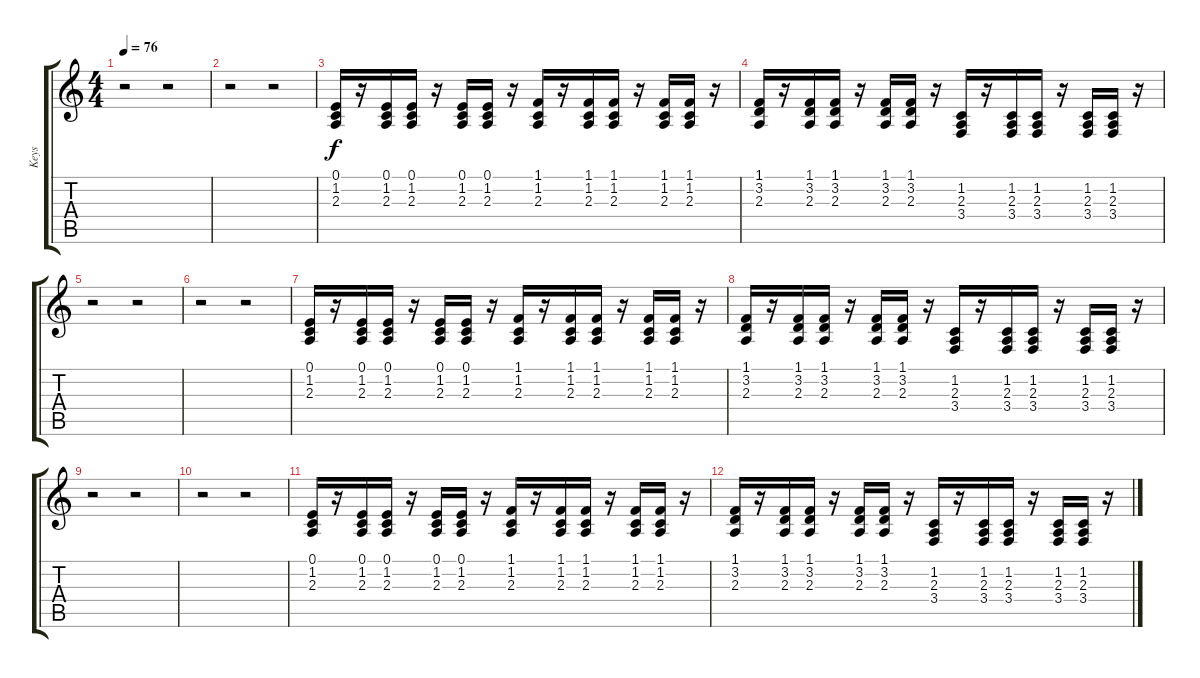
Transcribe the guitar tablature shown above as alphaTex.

\track ("Keys" "Keys") {instrument churchorgan}
\staff {score tabs}
\tuning (E4 B3 G3 D3 A2 E2) {hide}
\ts (4 4)
\tempo 76
\clef g2
\ks c
r.2{dy f} r.2 |
r.2 r.2 |
(0.1 1.2 2.3).16 r.16 (0.1 1.2 2.3).16 (0.1 1.2 2.3).16 r.16 (0.1 1.2 2.3).16 (0.1 1.2 2.3).16 r.16 (1.1 1.2 2.3).16 r.16 (1.1 1.2 2.3).16 (1.1 1.2 2.3).16 r.16 (1.1 1.2 2.3).16 (1.1 1.2 2.3).16 r.16 |
(1.1 3.2 2.3).16 r.16 (1.1 3.2 2.3).16 (1.1 3.2 2.3).16 r.16 (1.1 3.2 2.3).16 (1.1 3.2 2.3).16 r.16 (1.2 2.3 3.4).16 r.16 (1.2 2.3 3.4).16 (1.2 2.3 3.4).16 r.16 (1.2 2.3 3.4).16 (1.2 2.3 3.4).16 r.16 |
r.2 r.2 |
r.2 r.2 |
(0.1 1.2 2.3).16 r.16 (0.1 1.2 2.3).16 (0.1 1.2 2.3).16 r.16 (0.1 1.2 2.3).16 (0.1 1.2 2.3).16 r.16 (1.1 1.2 2.3).16 r.16 (1.1 1.2 2.3).16 (1.1 1.2 2.3).16 r.16 (1.1 1.2 2.3).16 (1.1 1.2 2.3).16 r.16 |
(1.1 3.2 2.3).16 r.16 (1.1 3.2 2.3).16 (1.1 3.2 2.3).16 r.16 (1.1 3.2 2.3).16 (1.1 3.2 2.3).16 r.16 (1.2 2.3 3.4).16 r.16 (1.2 2.3 3.4).16 (1.2 2.3 3.4).16 r.16 (1.2 2.3 3.4).16 (1.2 2.3 3.4).16 r.16 |
r.2 r.2 |
r.2 r.2 |
(0.1 1.2 2.3).16 r.16 (0.1 1.2 2.3).16 (0.1 1.2 2.3).16 r.16 (0.1 1.2 2.3).16 (0.1 1.2 2.3).16 r.16 (1.1 1.2 2.3).16 r.16 (1.1 1.2 2.3).16 (1.1 1.2 2.3).16 r.16 (1.1 1.2 2.3).16 (1.1 1.2 2.3).16 r.16 |
(1.1 3.2 2.3).16 r.16 (1.1 3.2 2.3).16 (1.1 3.2 2.3).16 r.16 (1.1 3.2 2.3).16 (1.1 3.2 2.3).16 r.16 (1.2 2.3 3.4).16 r.16 (1.2 2.3 3.4).16 (1.2 2.3 3.4).16 r.16 (1.2 2.3 3.4).16 (1.2 2.3 3.4).16 r.16
